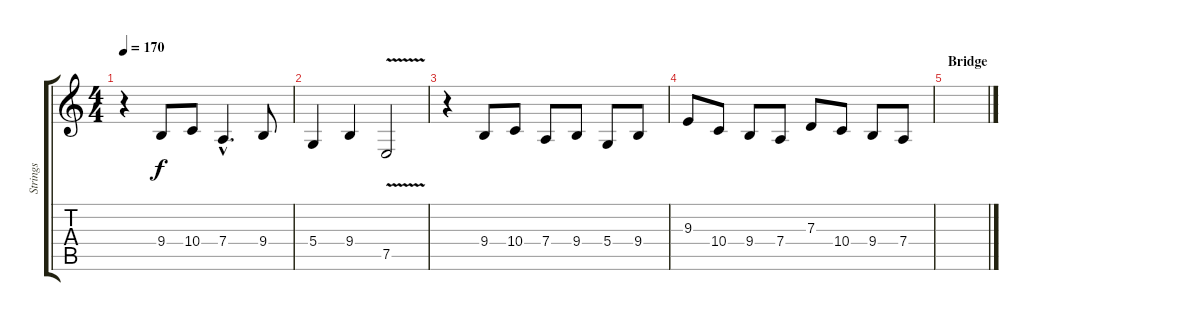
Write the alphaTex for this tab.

\track ("Strings" "Strings") {instrument stringensemble1}
\staff {score tabs}
\tuning (E4 B3 G3 D3 A2 E2) {hide}
\ts (4 4)
\tempo 170
\clef g2
\ks c
r.4{dy f} 9.4.8 10.4.8 7.4{hac}.4{d} 9.4.8 |
5.4.4 9.4.4 7.5{v}.2 |
r.4 9.4.8 10.4.8 7.4.8 9.4.8 5.4.8 9.4.8 |
9.3.8 10.4.8 9.4.8 7.4.8 7.3.8 10.4.8 9.4.8 7.4.8 |
\section ("" "Bridge")
